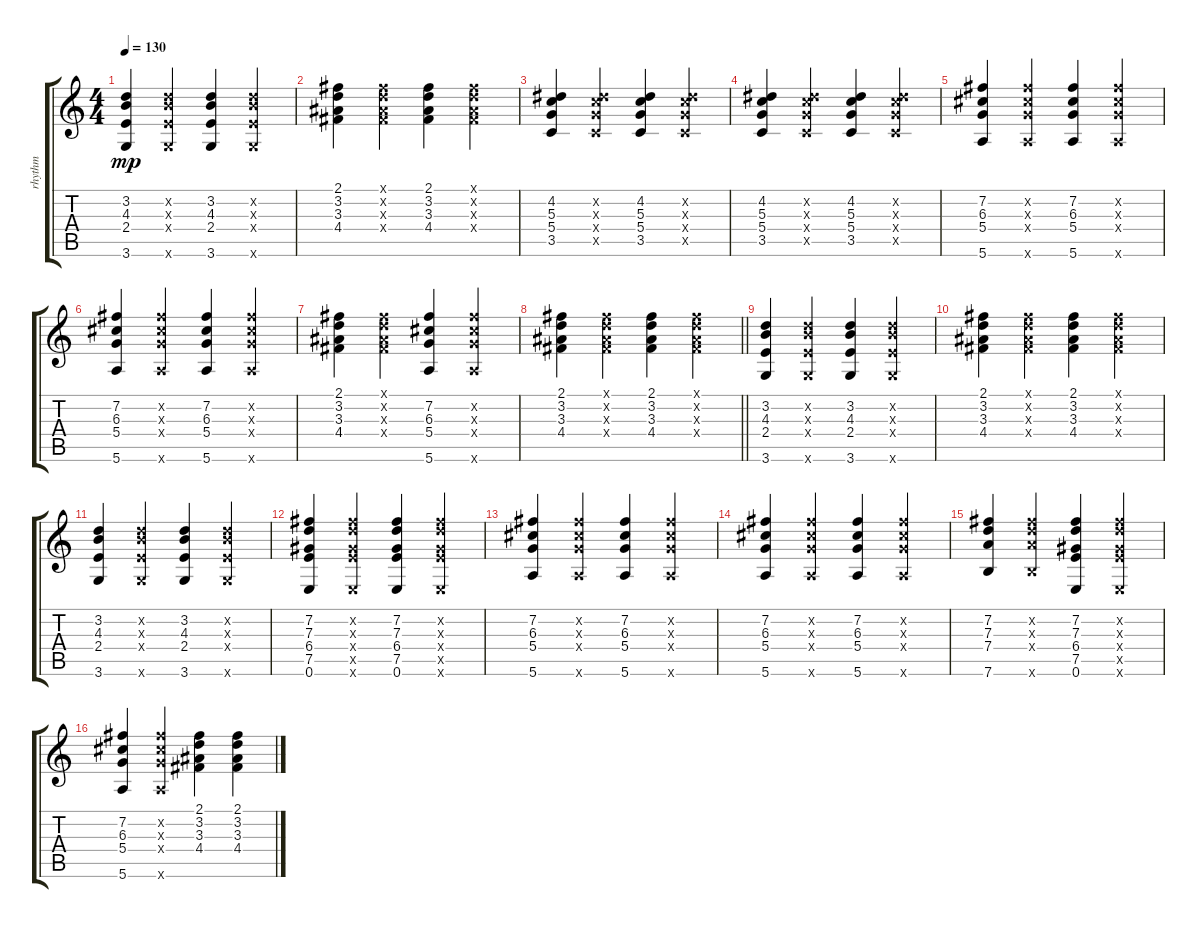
\track ("rhythm" "rhythm") {instrument acousticguitarnylon}
\staff {score tabs}
\tuning (E4 B3 G3 D3 A2 E2) {hide}
\ts (4 4)
\tempo 130
\clef g2
\ks c
(3.2 4.3 2.4 3.6).4{dy mp} (3.2{x} 4.3{x} 2.4{x} 3.6{x}).4 (3.2 4.3 2.4 3.6).4 (3.2{x} 4.3{x} 2.4{x} 3.6{x}).4 |
(2.1 3.2 3.3 4.4).4 (2.1{x} 3.2{x} 3.3{x} 4.4{x}).4 (2.1 3.2 3.3 4.4).4 (2.1{x} 3.2{x} 3.3{x} 4.4{x}).4 |
(4.2 5.3 5.4 3.5).4 (4.2{x} 5.3{x} 5.4{x} 3.5{x}).4 (4.2 5.3 5.4 3.5).4 (4.2{x} 5.3{x} 5.4{x} 3.5{x}).4 |
(4.2 5.3 5.4 3.5).4 (4.2{x} 5.3{x} 5.4{x} 3.5{x}).4 (4.2 5.3 5.4 3.5).4 (4.2{x} 5.3{x} 5.4{x} 3.5{x}).4 |
(7.2 6.3 5.4 5.6).4 (7.2{x} 6.3{x} 5.4{x} 5.6{x}).4 (7.2 6.3 5.4 5.6).4 (7.2{x} 6.3{x} 5.4{x} 5.6{x}).4 |
(7.2 6.3 5.4 5.6).4 (7.2{x} 6.3{x} 5.4{x} 5.6{x}).4 (7.2 6.3 5.4 5.6).4 (7.2{x} 6.3{x} 5.4{x} 5.6{x}).4 |
(2.1 3.2 3.3 4.4).4 (2.1{x} 3.2{x} 3.3{x} 4.4{x}).4 (7.2 6.3 5.4 5.6).4 (7.2{x} 6.3{x} 5.4{x} 5.6{x}).4 |
\barLineRight lightlight
(2.1 3.2 3.3 4.4).4 (2.1{x} 3.2{x} 3.3{x} 4.4{x}).4 (2.1 3.2 3.3 4.4).4 (2.1{x} 3.2{x} 3.3{x} 4.4{x}).4 |
(3.2 4.3 2.4 3.6).4 (3.2{x} 4.3{x} 2.4{x} 3.6{x}).4 (3.2 4.3 2.4 3.6).4 (3.2{x} 4.3{x} 2.4{x} 3.6{x}).4 |
(2.1 3.2 3.3 4.4).4 (2.1{x} 3.2{x} 3.3{x} 4.4{x}).4 (2.1 3.2 3.3 4.4).4 (2.1{x} 3.2{x} 3.3{x} 4.4{x}).4 |
(3.2 4.3 2.4 3.6).4 (3.2{x} 4.3{x} 2.4{x} 3.6{x}).4 (3.2 4.3 2.4 3.6).4 (3.2{x} 4.3{x} 2.4{x} 3.6{x}).4 |
(7.2 7.3 6.4 7.5 0.6).4 (7.2{x} 7.3{x} 6.4{x} 7.5{x} 0.6{x}).4 (7.2 7.3 6.4 7.5 0.6).4 (7.2{x} 7.3{x} 6.4{x} 7.5{x} 0.6{x}).4 |
(7.2 6.3 5.4 5.6).4 (7.2{x} 6.3{x} 5.4{x} 5.6{x}).4 (7.2 6.3 5.4 5.6).4 (7.2{x} 6.3{x} 5.4{x} 5.6{x}).4 |
(7.2 6.3 5.4 5.6).4 (7.2{x} 6.3{x} 5.4{x} 5.6{x}).4 (7.2 6.3 5.4 5.6).4 (7.2{x} 6.3{x} 5.4{x} 5.6{x}).4 |
(7.2 7.3 7.4 7.6).4 (7.2{x} 7.3{x} 7.4{x} 7.6{x}).4 (7.2 7.3 6.4 7.5 0.6).4 (7.2{x} 7.3{x} 6.4{x} 7.5{x} 0.6{x}).4 |
(7.2 6.3 5.4 5.6).4 (7.2{x} 6.3{x} 5.4{x} 5.6{x}).4 (2.1 3.2 3.3 4.4).4 (2.1 3.2 3.3 4.4).4
